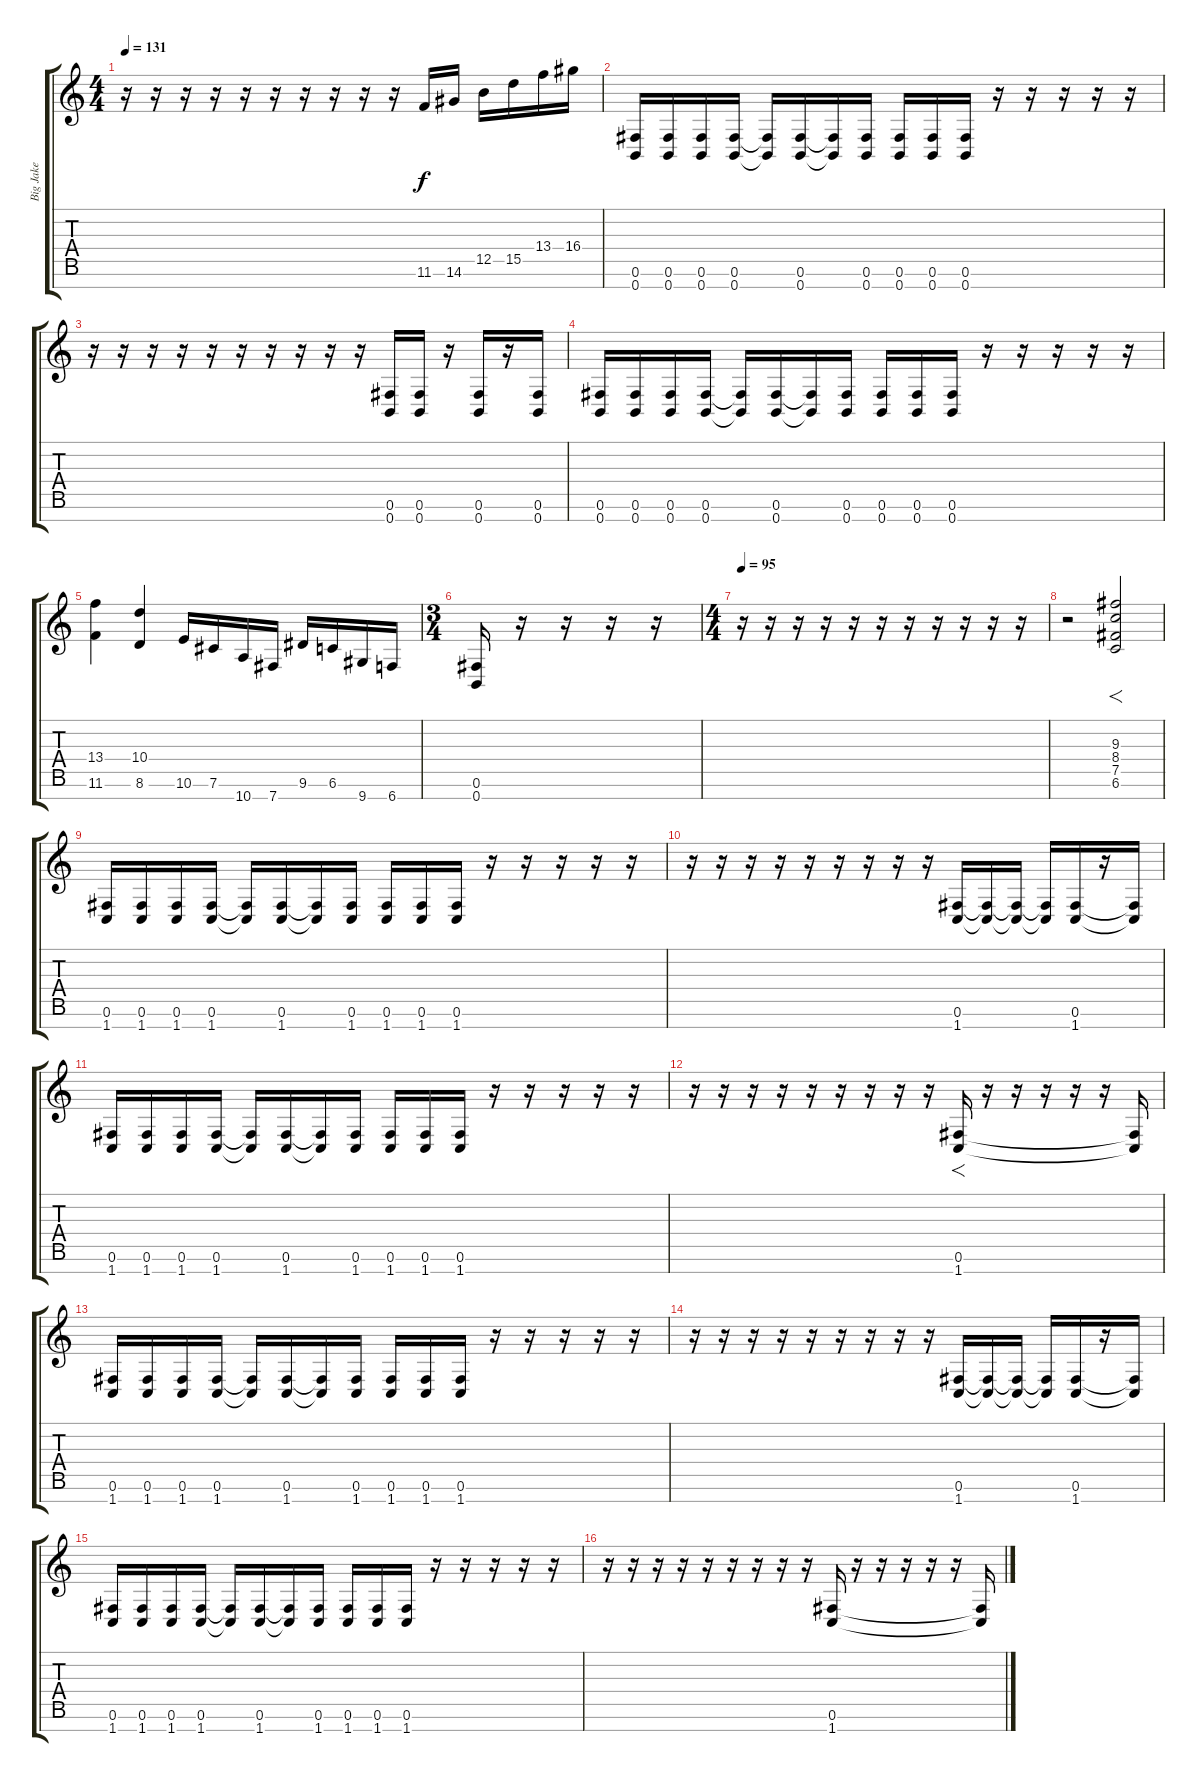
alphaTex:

\track ("Big Jake" "Big Jake") {instrument distortionguitar}
\staff {score tabs}
\tuning (Gb4 Db4 A3 E3 B2 Gb2 B1) {hide}
\ts (4 4)
\tempo 131
\clef g2
\ks c
r.16{dy f} r.16 r.16 r.16 r.16 r.16 r.16 r.16 r.16 r.16 11.6.16 14.6.16 12.5.16 15.5.16 13.4.16 16.4.16 |
(0.6 0.7).16 (0.6 0.7).16 (0.6 0.7).16 (0.6 0.7).16 (0.6{t} 0.7{t}).16 (0.6 0.7).16 (0.6{t} 0.7{t}).16 (0.6 0.7).16 (0.6 0.7).16 (0.6 0.7).16 (0.6 0.7).16 r.16 r.16 r.16 r.16 r.16 |
r.16 r.16 r.16 r.16 r.16 r.16 r.16 r.16 r.16 r.16 (0.6 0.7).16 (0.6 0.7).16 r.16 (0.6 0.7).16 r.16 (0.6 0.7).16 |
(0.6 0.7).16 (0.6 0.7).16 (0.6 0.7).16 (0.6 0.7).16 (0.6{t} 0.7{t}).16 (0.6 0.7).16 (0.6{t} 0.7{t}).16 (0.6 0.7).16 (0.6 0.7).16 (0.6 0.7).16 (0.6 0.7).16 r.16 r.16 r.16 r.16 r.16 |
(13.4 11.6).4 (10.4 8.6).4 10.6.16 7.6.16 10.7.16 7.7.16 9.6.16 6.6.16 9.7.16 6.7.16 |
\ts (3 4)
(0.6 0.7).16 r.16 r.16 r.16 r.16 |
\ts (4 4)
\tempo 95
r.16{volume 9} r.16 r.16 r.16 r.16 r.16 r.16 r.16 r.16 r.16 r.16 |
r.2 (9.3 8.4 7.5 6.6).2{f} |
(0.6 1.7).16{volume 13} (0.6 1.7).16 (0.6 1.7).16 (0.6 1.7).16 (0.6{t} 1.7{t}).16 (0.6 1.7).16 (0.6{t} 1.7{t}).16 (0.6 1.7).16 (0.6 1.7).16 (0.6 1.7).16 (0.6 1.7).16 r.16 r.16 r.16 r.16 r.16 |
r.16 r.16 r.16 r.16 r.16 r.16 r.16 r.16 r.16 (0.6 1.7).16 (0.6{t} 1.7{t}).16 (0.6{t} 1.7{t}).16 (0.6{t} 1.7{t}).16 (0.6 1.7).16 r.16 (0.6{t} 1.7{t}).16 |
(0.6 1.7).16{volume 13} (0.6 1.7).16 (0.6 1.7).16 (0.6 1.7).16 (0.6{t} 1.7{t}).16 (0.6 1.7).16 (0.6{t} 1.7{t}).16 (0.6 1.7).16 (0.6 1.7).16 (0.6 1.7).16 (0.6 1.7).16 r.16 r.16 r.16 r.16 r.16 |
r.16 r.16 r.16 r.16 r.16 r.16 r.16 r.16 r.16 (0.6 1.7).16{f} r.16 r.16 r.16 r.16 r.16 (0.6{t} 1.7{t}).16 |
(0.6 1.7).16{volume 13} (0.6 1.7).16 (0.6 1.7).16 (0.6 1.7).16 (0.6{t} 1.7{t}).16 (0.6 1.7).16 (0.6{t} 1.7{t}).16 (0.6 1.7).16 (0.6 1.7).16 (0.6 1.7).16 (0.6 1.7).16 r.16 r.16 r.16 r.16 r.16 |
r.16 r.16 r.16 r.16 r.16 r.16 r.16 r.16 r.16 (0.6 1.7).16 (0.6{t} 1.7{t}).16 (0.6{t} 1.7{t}).16 (0.6{t} 1.7{t}).16 (0.6 1.7).16 r.16 (0.6{t} 1.7{t}).16 |
(0.6 1.7).16{volume 13} (0.6 1.7).16 (0.6 1.7).16 (0.6 1.7).16 (0.6{t} 1.7{t}).16 (0.6 1.7).16 (0.6{t} 1.7{t}).16 (0.6 1.7).16 (0.6 1.7).16 (0.6 1.7).16 (0.6 1.7).16 r.16 r.16 r.16 r.16 r.16 |
r.16 r.16 r.16 r.16 r.16 r.16 r.16 r.16 r.16 (0.6 1.7).16 r.16 r.16 r.16 r.16 r.16 (0.6{t} 1.7{t}).16
